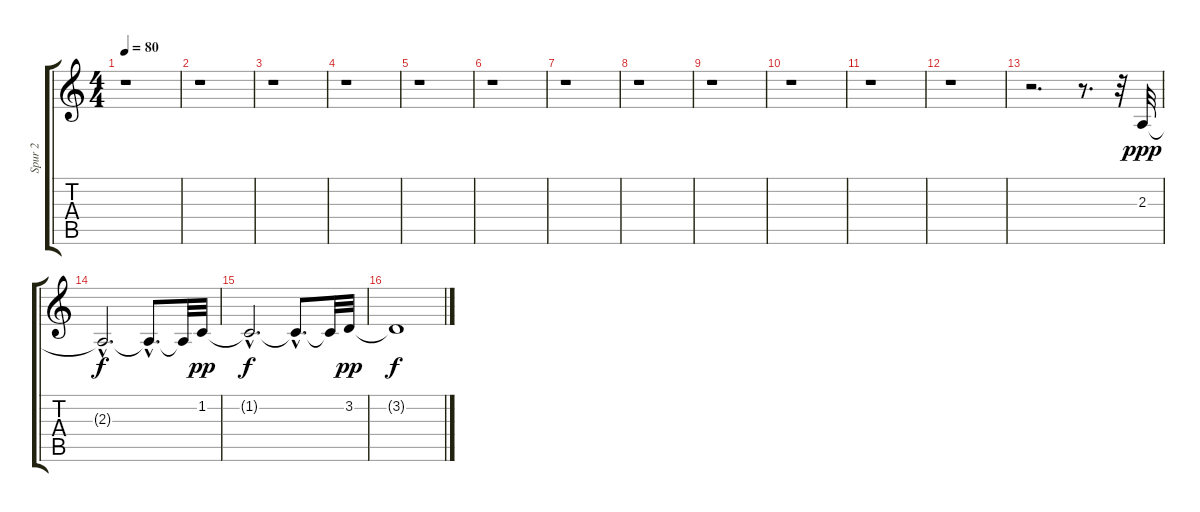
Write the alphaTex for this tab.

\track ("Spur 2" "Spur 2") {instrument stringensemble1}
\staff {score tabs}
\tuning (E4 B3 G3 D3 A2 E2) {hide}
\ts (4 4)
\tempo 80
\clef g2
\ks c
r.1{dy ppp instrument stringensemble1} |
r.1 |
r.1 |
r.1 |
r.1 |
r.1 |
r.1 |
r.1 |
r.1 |
r.1 |
r.1 |
r.1 |
r.2{d} r.8{d} r.32 2.3.32 |
2.3{hac t}.2{d dy f} 2.3{hac t}.8{d} 2.3{t}.32 1.2.32{dy pp} |
1.2{hac t}.2{d dy f} 1.2{hac t}.8{d} 1.2{t}.32 3.2.32{dy pp} |
3.2{t}.1{dy f}
